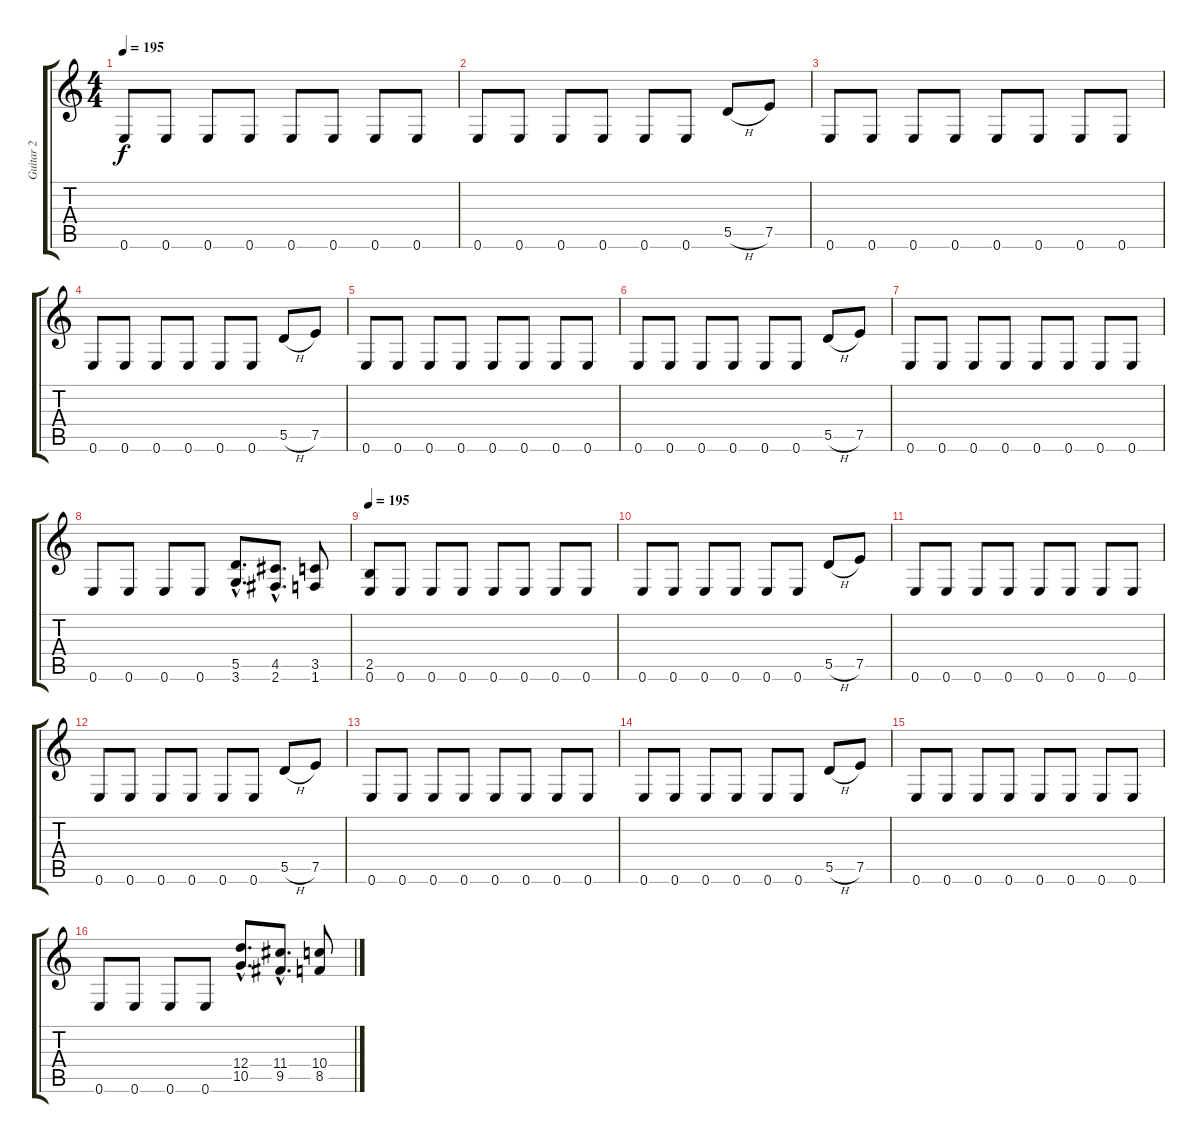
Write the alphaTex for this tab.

\track ("Guitar 2" "Guitar 2") {instrument distortionguitar}
\staff {score tabs}
\tuning (E4 B3 G3 D3 A2 E2) {hide}
\ts (4 4)
\tempo 195
\clef g2
\ks c
0.6.8{dy f} 0.6.8 0.6.8 0.6.8 0.6.8 0.6.8 0.6.8 0.6.8 |
0.6.8 0.6.8 0.6.8 0.6.8 0.6.8 0.6.8 5.5{h}.8 7.5.8 |
0.6.8 0.6.8 0.6.8 0.6.8 0.6.8 0.6.8 0.6.8 0.6.8 |
0.6.8 0.6.8 0.6.8 0.6.8 0.6.8 0.6.8 5.5{h}.8 7.5.8 |
0.6.8 0.6.8 0.6.8 0.6.8 0.6.8 0.6.8 0.6.8 0.6.8 |
0.6.8 0.6.8 0.6.8 0.6.8 0.6.8 0.6.8 5.5{h}.8 7.5.8 |
0.6.8 0.6.8 0.6.8 0.6.8 0.6.8 0.6.8 0.6.8 0.6.8 |
0.6.8 0.6.8 0.6.8 0.6.8 (5.5{hac} 3.6{hac}).8{d} (4.5{hac} 2.6{hac}).8{d} (3.5 1.6).8 |
\tempo 195
(2.5 0.6).8 0.6.8 0.6.8 0.6.8 0.6.8 0.6.8 0.6.8 0.6.8 |
0.6.8 0.6.8 0.6.8 0.6.8 0.6.8 0.6.8 5.5{h}.8 7.5.8 |
0.6.8 0.6.8 0.6.8 0.6.8 0.6.8 0.6.8 0.6.8 0.6.8 |
0.6.8 0.6.8 0.6.8 0.6.8 0.6.8 0.6.8 5.5{h}.8 7.5.8 |
0.6.8 0.6.8 0.6.8 0.6.8 0.6.8 0.6.8 0.6.8 0.6.8 |
0.6.8 0.6.8 0.6.8 0.6.8 0.6.8 0.6.8 5.5{h}.8 7.5.8 |
0.6.8 0.6.8 0.6.8 0.6.8 0.6.8 0.6.8 0.6.8 0.6.8 |
0.6.8 0.6.8 0.6.8 0.6.8 (12.4{hac} 10.5{hac}).8{d} (11.4{hac} 9.5{hac}).8{d} (10.4 8.5).8
